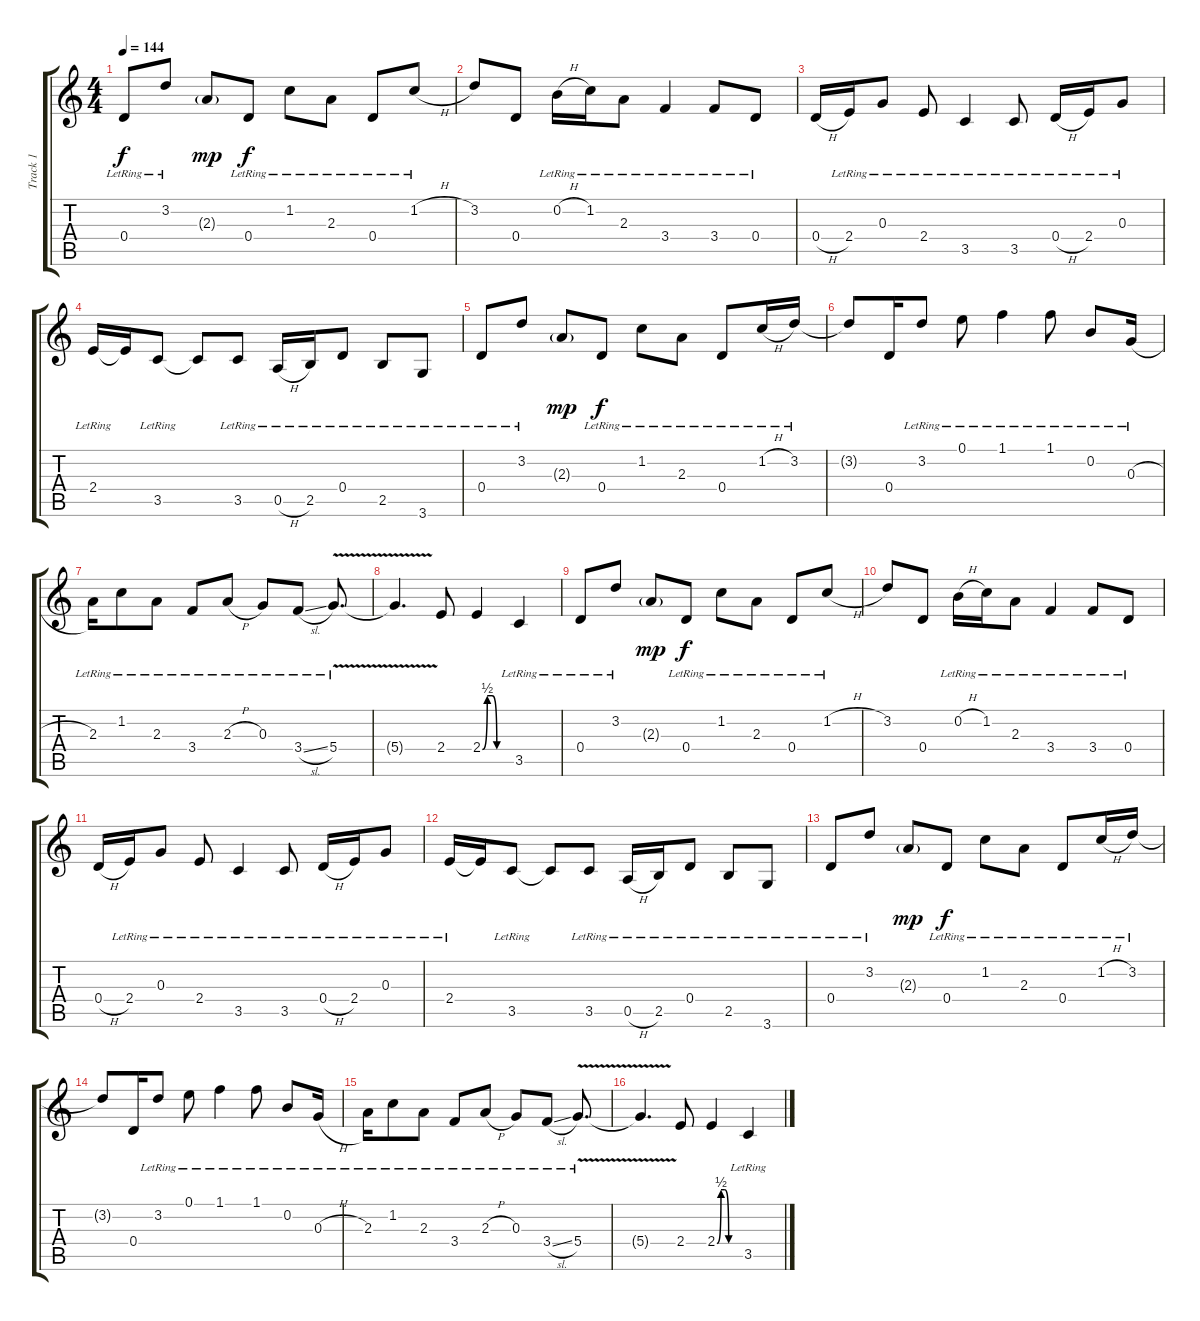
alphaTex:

\track ("Track 1" "Track 1") {instrument acousticguitarsteel}
\staff {score tabs}
\tuning (E4 B3 G3 D3 A2 E2) {hide}
\ts (4 4)
\tempo 144
\clef g2
\ks c
0.4{lr}.8{dy f} 3.2{lr}.8 2.3{g}.8{dy mp} 0.4{lr}.8{dy f} 1.2{lr}.8 2.3{lr}.8 0.4{lr}.8 1.2{h lr}.8 |
3.2.8 0.4.8 0.2{h lr}.16 1.2{lr}.16 2.3{lr}.8 3.4{lr}.4 3.4{lr}.8 0.4{lr}.8 |
0.4{h}.16 2.4{lr}.16 0.3{lr}.8 2.4{lr}.8 3.5{lr}.4 3.5{lr}.8 0.4{h lr}.16 2.4{lr}.16 0.3{lr}.8 |
2.4{lr}.16 2.4{t}.16 3.5{lr}.8 3.5{t}.8 3.5{lr}.8 0.5{h lr}.16 2.5{lr}.16 0.4{lr}.8 2.5{lr}.8 3.6{lr}.8 |
0.4{lr}.8 3.2{lr}.8 2.3{g}.8{dy mp} 0.4{lr}.8{dy f} 1.2{lr}.8 2.3{lr}.8 0.4{lr}.8 1.2{h lr}.16 3.2{lr}.16 |
3.2{t}.8 0.4.16 3.2{lr}.8 0.1{lr}.8 1.1{lr}.4 1.1{lr}.8 0.2{lr}.8 0.3{h lr}.16 |
2.3{lr}.16 1.2{lr}.8 2.3{lr}.8 3.4{lr}.8 2.3{h lr}.8 0.3{lr}.8 3.4{sl lr}.8 5.4{v lr}.8{d} |
5.4{t}.4{d} 2.4.8 2.4{be (custom 0 0 10 2 20 2 30 0 60 0)}.4 3.5{lr}.4 |
0.4{lr}.8 3.2{lr}.8 2.3{g}.8{dy mp} 0.4{lr}.8{dy f} 1.2{lr}.8 2.3{lr}.8 0.4{lr}.8 1.2{h lr}.8 |
3.2.8 0.4.8 0.2{h lr}.16 1.2{lr}.16 2.3{lr}.8 3.4{lr}.4 3.4{lr}.8 0.4{lr}.8 |
0.4{h}.16 2.4{lr}.16 0.3{lr}.8 2.4{lr}.8 3.5{lr}.4 3.5{lr}.8 0.4{h lr}.16 2.4{lr}.16 0.3{lr}.8 |
2.4{lr}.16 2.4{t}.16 3.5{lr}.8 3.5{t}.8 3.5{lr}.8 0.5{h lr}.16 2.5{lr}.16 0.4{lr}.8 2.5{lr}.8 3.6{lr}.8 |
0.4{lr}.8 3.2{lr}.8 2.3{g}.8{dy mp} 0.4{lr}.8{dy f} 1.2{lr}.8 2.3{lr}.8 0.4{lr}.8 1.2{h lr}.16 3.2{lr}.16 |
3.2{t}.8 0.4.16 3.2{lr}.8 0.1{lr}.8 1.1{lr}.4 1.1{lr}.8 0.2{lr}.8 0.3{h lr}.16 |
2.3{lr}.16 1.2{lr}.8 2.3{lr}.8 3.4{lr}.8 2.3{h lr}.8 0.3{lr}.8 3.4{sl lr}.8 5.4{v lr}.8{d} |
5.4{t}.4{d} 2.4.8 2.4{be (custom 0 0 10 2 20 2 30 0 60 0)}.4 3.5{lr}.4
